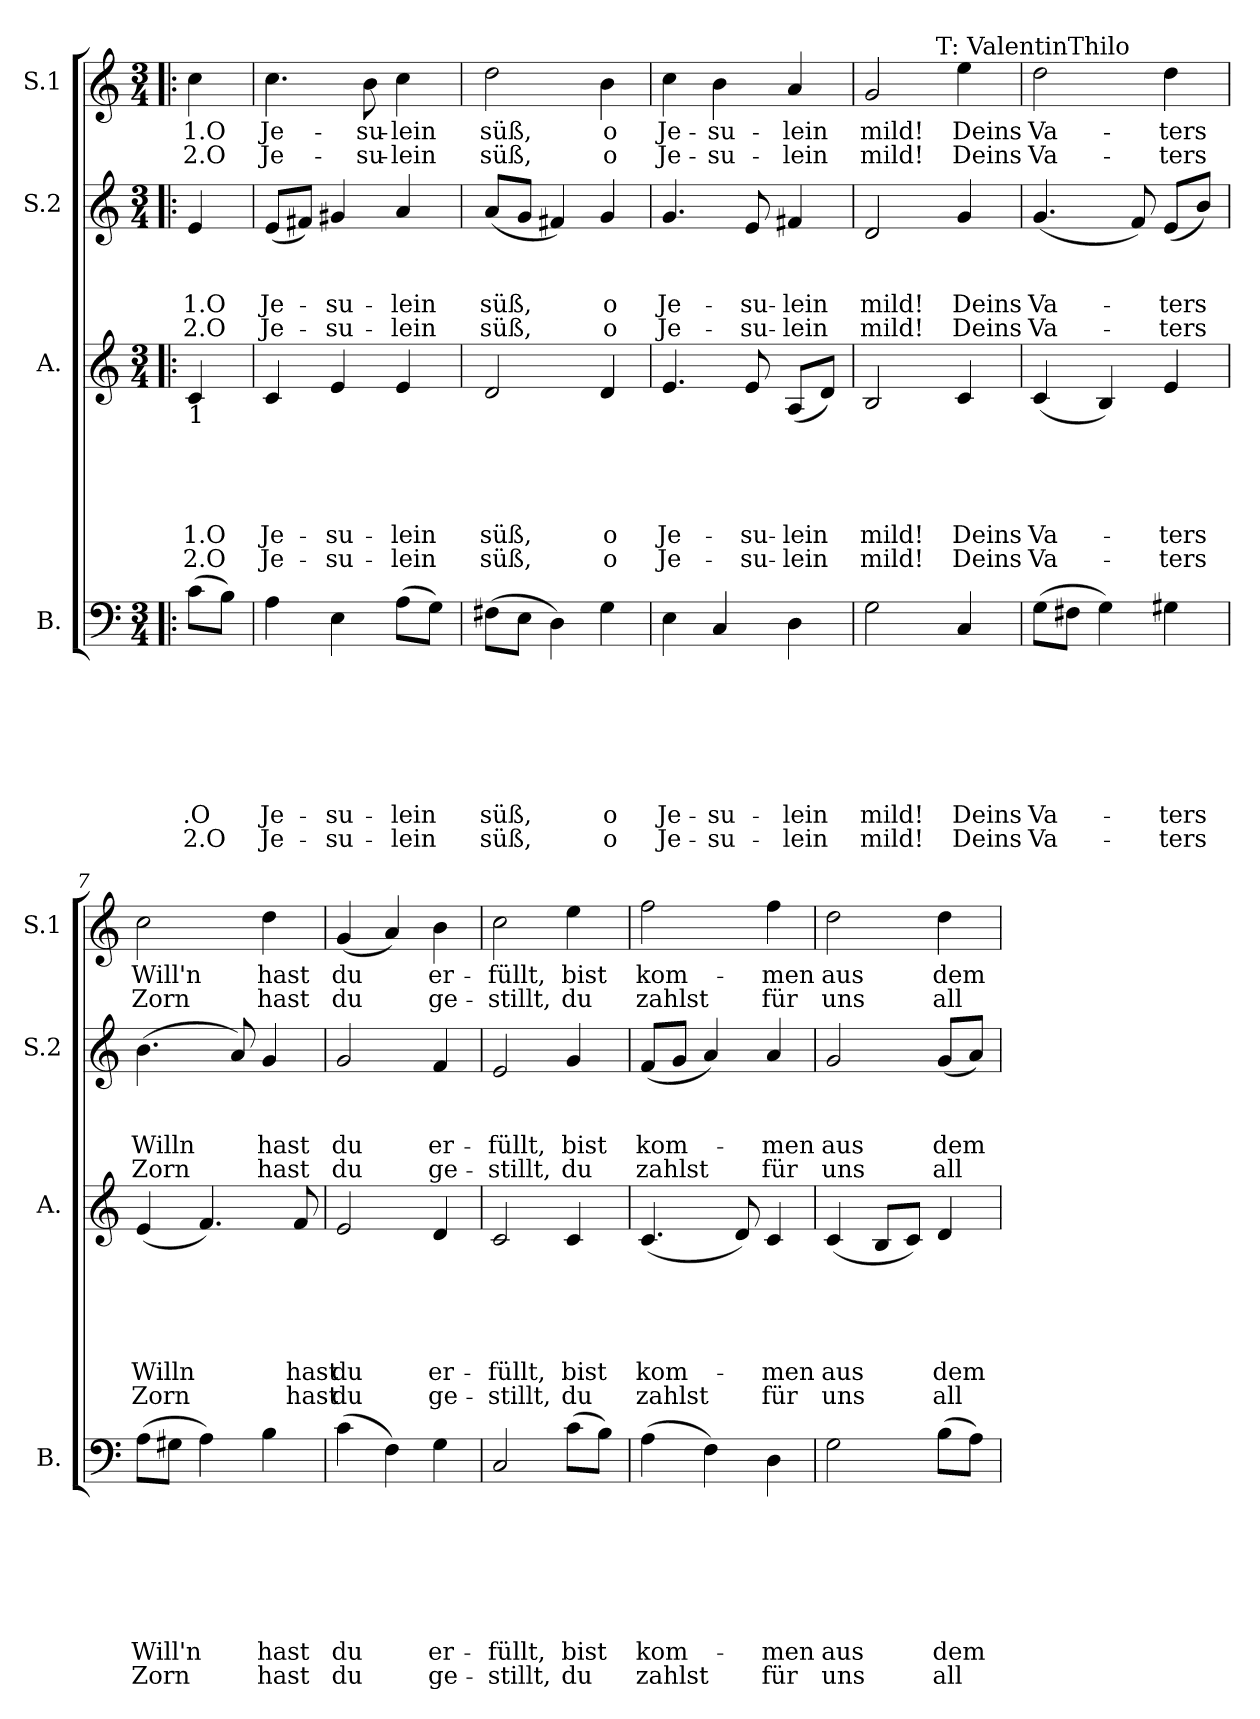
**kern	**text	**text	**text	**text	**text	**text	**text	**text	**kern	**text	**text	**text	**text	**text	**text	**kern	**text	**text	**text	**text	**kern	**text	**text
*part4	*part4	*part4	*part4	*part4	*part4	*part4	*part4	*part4	*part3	*part3	*part3	*part3	*part3	*part3	*part3	*part2	*part2	*part2	*part2	*part2	*part1	*part1	*part1
*staff4	*staff4	*staff4	*staff4	*staff4	*staff4	*staff4	*staff4	*staff4	*staff3	*staff3	*staff3	*staff3	*staff3	*staff3	*staff3	*staff2	*staff2	*staff2	*staff2	*staff2	*staff1	*staff1	*staff1
*I"B.	*	*	*	*	*	*	*	*	*I"A.	*	*	*	*	*	*	*I"S.2	*	*	*	*	*I"S.1	*	*
*I'B.	*	*	*	*	*	*	*	*	*I'A.	*	*	*	*	*	*	*I'S.2	*	*	*	*	*I'S.1	*	*
*clefF4	*	*	*	*	*	*	*	*	*clefG2	*	*	*	*	*	*	*clefG2	*	*	*	*	*clefG2	*	*
*k[]	*	*	*	*	*	*	*	*	*k[]	*	*	*	*	*	*	*k[]	*	*	*	*	*k[]	*	*
*C:	*	*	*	*	*	*	*	*	*C:	*	*	*	*	*	*	*C:	*	*	*	*	*C:	*	*
*M3/4	*	*	*	*	*	*	*	*	*M3/4	*	*	*	*	*	*	*M3/4	*	*	*	*	*M3/4	*	*
=1!|:	=1!|:	=1!|:	=1!|:	=1!|:	=1!|:	=1!|:	=1!|:	=1!|:	=1!|:	=1!|:	=1!|:	=1!|:	=1!|:	=1!|:	=1!|:	=1!|:	=1!|:	=1!|:	=1!|:	=1!|:	=1!|:	=1!|:	=1!|:
!	!	!	!	!	!	!	!	!	!LO:TX:b:t=1	!	!	!	!	!	!	!	!	!	!	!	!	!	!
!	!	!	!	!	!	!	!LO:LY:b	!LO:LY:b	!	!	!	!	!	!LO:LY:b	!LO:LY:b	!	!	!	!LO:LY:b	!LO:LY:b	!	!LO:LY:b	!LO:LY:b
(>8c\L	.	.	.	.	.	.	.O	2.O	4c/	.	.	.	.	1.O	2.O	4e/	.	.	1.O	2.O	4cc\	1.O	2.O
8B\J)	.	.	.	.	.	.	.	.	.	.	.	.	.	.	.	.	.	.	.	.	.	.	.
=2	=2	=2	=2	=2	=2	=2	=2	=2	=2	=2	=2	=2	=2	=2	=2	=2	=2	=2	=2	=2	=2	=2	=2
!	!	!	!	!	!	!	!LO:LY:b	!LO:LY:b	!	!	!	!	!	!LO:LY:b	!LO:LY:b	!	!	!	!LO:LY:b	!LO:LY:b	!	!LO:LY:b	!LO:LY:b
4A\	.	.	.	.	.	.	Je-	Je-	4c/	.	.	.	.	Je-	Je-	(<8e/L	.	.	Je-	Je-	4.cc\	Je-	Je-
.	.	.	.	.	.	.	.	.	.	.	.	.	.	.	.	8f#X/J)	.	.	.	.	.	.	.
!	!	!	!	!	!	!	!LO:LY:b	!LO:LY:b	!	!	!	!	!	!LO:LY:b	!LO:LY:b	!	!	!	!LO:LY:b	!LO:LY:b	!	!	!
4E\	.	.	.	.	.	.	-su-	-su-	4e/	.	.	.	.	-su-	-su-	4g#X/	.	.	-su-	-su-	.	.	.
!	!	!	!	!	!	!	!	!	!	!	!	!	!	!	!	!	!	!	!	!	!	!LO:LY:b	!LO:LY:b
.	.	.	.	.	.	.	.	.	.	.	.	.	.	.	.	.	.	.	.	.	8b\	-su-	-su-
!	!	!	!	!	!	!	!LO:LY:b	!LO:LY:b	!	!	!	!	!	!LO:LY:b	!LO:LY:b	!	!	!	!LO:LY:b	!LO:LY:b	!	!LO:LY:b	!LO:LY:b
(>8A\L	.	.	.	.	.	.	-lein	-lein	4e/	.	.	.	.	-lein	-lein	4a/	.	.	-lein	-lein	4cc\	-lein	-lein
8G\J)	.	.	.	.	.	.	.	.	.	.	.	.	.	.	.	.	.	.	.	.	.	.	.
=3	=3	=3	=3	=3	=3	=3	=3	=3	=3	=3	=3	=3	=3	=3	=3	=3	=3	=3	=3	=3	=3	=3	=3
!	!	!	!	!	!	!	!LO:LY:b	!LO:LY:b	!	!	!	!	!	!LO:LY:b	!LO:LY:b	!	!	!	!LO:LY:b	!LO:LY:b	!	!LO:LY:b	!LO:LY:b
(>8F#X\L	.	.	.	.	.	.	süß,	süß,	2d/	.	.	.	.	süß,	süß,	(<8a/L	.	.	süß,	süß,	2dd\	süß,	süß,
8E\J	.	.	.	.	.	.	.	.	.	.	.	.	.	.	.	8g/J	.	.	.	.	.	.	.
4D\)	.	.	.	.	.	.	.	.	.	.	.	.	.	.	.	4f#X/)	.	.	.	.	.	.	.
!	!	!	!	!	!	!	!LO:LY:b	!LO:LY:b	!	!	!	!	!	!LO:LY:b	!LO:LY:b	!	!	!	!LO:LY:b	!LO:LY:b	!	!LO:LY:b	!LO:LY:b
4G\	.	.	.	.	.	.	o	o	4d/	.	.	.	.	o	o	4g/	.	.	o	o	4b\	o	o
=4	=4	=4	=4	=4	=4	=4	=4	=4	=4	=4	=4	=4	=4	=4	=4	=4	=4	=4	=4	=4	=4	=4	=4
!	!	!	!	!	!	!	!LO:LY:b	!LO:LY:b	!	!	!	!	!	!LO:LY:b	!LO:LY:b	!	!	!	!LO:LY:b	!LO:LY:b	!	!LO:LY:b	!LO:LY:b
4E\	.	.	.	.	.	.	Je-	Je-	4.e/	.	.	.	.	Je-	Je-	4.g/	.	.	Je-	Je-	4cc\	Je-	Je-
!	!	!	!	!	!	!	!LO:LY:b	!LO:LY:b	!	!	!	!	!	!	!	!	!	!	!	!	!	!LO:LY:b	!LO:LY:b
4C/	.	.	.	.	.	.	-su-	-su-	.	.	.	.	.	.	.	.	.	.	.	.	4b\	-su-	-su-
!	!	!	!	!	!	!	!	!	!	!	!	!	!	!LO:LY:b	!LO:LY:b	!	!	!	!LO:LY:b	!LO:LY:b	!	!	!
.	.	.	.	.	.	.	.	.	8e/	.	.	.	.	-su-	-su-	8e/	.	.	-su-	-su-	.	.	.
!	!	!	!	!	!	!	!LO:LY:b	!LO:LY:b	!	!	!	!	!	!LO:LY:b	!LO:LY:b	!	!	!	!LO:LY:b	!LO:LY:b	!	!LO:LY:b	!LO:LY:b
4D\	.	.	.	.	.	.	-lein	-lein	(<8A/L	.	.	.	.	-lein	-lein	4f#X/	.	.	-lein	-lein	4a/	-lein	-lein
.	.	.	.	.	.	.	.	.	8d/J)	.	.	.	.	.	.	.	.	.	.	.	.	.	.
=5	=5	=5	=5	=5	=5	=5	=5	=5	=5	=5	=5	=5	=5	=5	=5	=5	=5	=5	=5	=5	=5	=5	=5
!	!	!	!	!	!	!	!LO:LY:b	!LO:LY:b	!	!	!	!	!	!LO:LY:b	!LO:LY:b	!	!	!	!LO:LY:b	!LO:LY:b	!	!LO:LY:b	!LO:LY:b
*	*	*	*	*	*	*	*	*	*	*	*	*	*	*	*	*	*	*	*	*	*^	*	*
2G\	.	.	.	.	.	.	mild!	mild!	2B/	.	.	.	.	mild!	mild!	2d/	.	.	mild!	mild!	2g/	4..ryy	mild!	mild!
!	!	!	!	!	!	!	!	!	!	!	!	!	!	!	!	!	!	!	!	!	!	!LO:TX:a:t=T&colon; ValentinThilo	!	!
.	.	.	.	.	.	.	.	.	.	.	.	.	.	.	.	.	.	.	.	.	.	4ryy	.	.
!	!	!	!	!	!	!	!LO:LY:b	!LO:LY:b	!	!	!	!	!	!LO:LY:b	!LO:LY:b	!	!	!	!LO:LY:b	!LO:LY:b	!	!	!LO:LY:b	!LO:LY:b
4C/	.	.	.	.	.	.	Deins	Deins	4c/	.	.	.	.	Deins	Deins	4g/	.	.	Deins	Deins	4ee\	.	Deins	Deins
.	.	.	.	.	.	.	.	.	.	.	.	.	.	.	.	.	.	.	.	.	.	16ryy	.	.
=6	=6	=6	=6	=6	=6	=6	=6	=6	=6	=6	=6	=6	=6	=6	=6	=6	=6	=6	=6	=6	=6	=6	=6	=6
!	!	!	!	!	!	!	!LO:LY:b	!LO:LY:b	!	!	!	!	!	!LO:LY:b	!LO:LY:b	!	!	!	!LO:LY:b	!LO:LY:b	!	!	!LO:LY:b	!LO:LY:b
*	*	*	*	*	*	*	*	*	*	*	*	*	*	*	*	*	*	*	*	*	*v	*v	*	*
(>8G\L	.	.	.	.	.	.	Va-	Va-	(<4c/	.	.	.	.	Va-	Va-	(<4.g/	.	.	Va-	Va-	2dd\	Va-	Va-
8F#X\J	.	.	.	.	.	.	.	.	.	.	.	.	.	.	.	.	.	.	.	.	.	.	.
4G\)	.	.	.	.	.	.	.	.	4B/)	.	.	.	.	.	.	.	.	.	.	.	.	.	.
.	.	.	.	.	.	.	.	.	.	.	.	.	.	.	.	8f/)	.	.	.	.	.	.	.
!	!	!	!	!	!	!	!LO:LY:b	!LO:LY:b	!	!	!	!	!	!LO:LY:b	!LO:LY:b	!	!	!	!LO:LY:b	!LO:LY:b	!	!LO:LY:b	!LO:LY:b
4G#X\	.	.	.	.	.	.	-ters	-ters	4e/	.	.	.	.	-ters	-ters	(<8e/L	.	.	-ters	-ters	4dd\	-ters	-ters
.	.	.	.	.	.	.	.	.	.	.	.	.	.	.	.	8b/J)	.	.	.	.	.	.	.
!!LO:LB:g=z
=7	=7	=7	=7	=7	=7	=7	=7	=7	=7	=7	=7	=7	=7	=7	=7	=7	=7	=7	=7	=7	=7	=7	=7
!	!	!	!	!	!	!	!LO:LY:b	!LO:LY:b	!	!	!	!	!	!LO:LY:b	!LO:LY:b	!	!	!	!LO:LY:b	!LO:LY:b	!	!LO:LY:b	!LO:LY:b
(>8A\L	.	.	.	.	.	.	Will'n	Zorn	(<4e/	.	.	.	.	Willn	Zorn	(>4.b\	.	.	Willn	Zorn	2cc\	Will'n	Zorn
8G#X\J	.	.	.	.	.	.	.	.	.	.	.	.	.	.	.	.	.	.	.	.	.	.	.
4A\)	.	.	.	.	.	.	.	.	4.f/)	.	.	.	.	.	.	.	.	.	.	.	.	.	.
.	.	.	.	.	.	.	.	.	.	.	.	.	.	.	.	8a/)	.	.	.	.	.	.	.
!	!	!	!	!	!	!	!LO:LY:b	!LO:LY:b	!	!	!	!	!	!	!	!	!	!	!LO:LY:b	!LO:LY:b	!	!LO:LY:b	!LO:LY:b
4B\	.	.	.	.	.	.	hast	hast	.	.	.	.	.	.	.	4g/	.	.	hast	hast	4dd\	hast	hast
!	!	!	!	!	!	!	!	!	!	!	!	!	!	!LO:LY:b	!LO:LY:b	!	!	!	!	!	!	!	!
.	.	.	.	.	.	.	.	.	8f/	.	.	.	.	hast	hast	.	.	.	.	.	.	.	.
=8	=8	=8	=8	=8	=8	=8	=8	=8	=8	=8	=8	=8	=8	=8	=8	=8	=8	=8	=8	=8	=8	=8	=8
!	!	!	!	!	!	!	!LO:LY:b	!LO:LY:b	!	!	!	!	!	!LO:LY:b	!LO:LY:b	!	!	!	!LO:LY:b	!LO:LY:b	!	!LO:LY:b	!LO:LY:b
(>4c\	.	.	.	.	.	.	du	du	2e/	.	.	.	.	du	du	2g/	.	.	du	du	(<4g/	du	du
4F\)	.	.	.	.	.	.	.	.	.	.	.	.	.	.	.	.	.	.	.	.	4a/)	.	.
!	!	!	!	!	!	!	!LO:LY:b	!LO:LY:b	!	!	!	!	!	!LO:LY:b	!LO:LY:b	!	!	!	!LO:LY:b	!LO:LY:b	!	!LO:LY:b	!LO:LY:b
4G\	.	.	.	.	.	.	er-	ge-	4d/	.	.	.	.	er-	ge-	4f/	.	.	er-	ge-	4b\	er-	ge-
=9	=9	=9	=9	=9	=9	=9	=9	=9	=9	=9	=9	=9	=9	=9	=9	=9	=9	=9	=9	=9	=9	=9	=9
!	!	!	!	!	!	!	!LO:LY:b	!LO:LY:b	!	!	!	!	!	!LO:LY:b	!LO:LY:b	!	!	!	!LO:LY:b	!LO:LY:b	!	!LO:LY:b	!LO:LY:b
2C/	.	.	.	.	.	.	-füllt,	-stillt,	2c/	.	.	.	.	-füllt,	-stillt,	2e/	.	.	-füllt,	-stillt,	2cc\	-füllt,	-stillt,
!	!	!	!	!	!	!	!LO:LY:b	!LO:LY:b	!	!	!	!	!	!LO:LY:b	!LO:LY:b	!	!	!	!LO:LY:b	!LO:LY:b	!	!LO:LY:b	!LO:LY:b
(>8c\L	.	.	.	.	.	.	bist	du	4c/	.	.	.	.	bist	du	4g/	.	.	bist	du	4ee\	bist	du
8B\J)	.	.	.	.	.	.	.	.	.	.	.	.	.	.	.	.	.	.	.	.	.	.	.
=10	=10	=10	=10	=10	=10	=10	=10	=10	=10	=10	=10	=10	=10	=10	=10	=10	=10	=10	=10	=10	=10	=10	=10
!	!	!	!	!	!	!	!LO:LY:b	!LO:LY:b	!	!	!	!	!	!LO:LY:b	!LO:LY:b	!	!	!	!LO:LY:b	!LO:LY:b	!	!LO:LY:b	!LO:LY:b
(>4A\	.	.	.	.	.	.	kom-	zahlst	(<4.c/	.	.	.	.	kom-	zahlst	(<8f/L	.	.	kom-	zahlst	2ff\	kom-	zahlst
.	.	.	.	.	.	.	.	.	.	.	.	.	.	.	.	8g/J	.	.	.	.	.	.	.
4F\)	.	.	.	.	.	.	.	.	.	.	.	.	.	.	.	4a/)	.	.	.	.	.	.	.
.	.	.	.	.	.	.	.	.	8d/)	.	.	.	.	.	.	.	.	.	.	.	.	.	.
!	!	!	!	!	!	!	!LO:LY:b	!LO:LY:b	!	!	!	!	!	!LO:LY:b	!LO:LY:b	!	!	!	!LO:LY:b	!LO:LY:b	!	!LO:LY:b	!LO:LY:b
4D\	.	.	.	.	.	.	-men	für	4c/	.	.	.	.	-men	für	4a/	.	.	-men	für	4ff\	-men	für
=11	=11	=11	=11	=11	=11	=11	=11	=11	=11	=11	=11	=11	=11	=11	=11	=11	=11	=11	=11	=11	=11	=11	=11
!	!	!	!	!	!	!	!LO:LY:b	!LO:LY:b	!	!	!	!	!	!LO:LY:b	!LO:LY:b	!	!	!	!LO:LY:b	!LO:LY:b	!	!LO:LY:b	!LO:LY:b
2G\	.	.	.	.	.	.	aus	uns	(<4c/	.	.	.	.	aus	uns	2g/	.	.	aus	uns	2dd\	aus	uns
.	.	.	.	.	.	.	.	.	8B/L	.	.	.	.	.	.	.	.	.	.	.	.	.	.
.	.	.	.	.	.	.	.	.	8c/J)	.	.	.	.	.	.	.	.	.	.	.	.	.	.
!	!	!	!	!	!	!	!LO:LY:b	!LO:LY:b	!	!	!	!	!	!LO:LY:b	!LO:LY:b	!	!	!	!LO:LY:b	!LO:LY:b	!	!LO:LY:b	!LO:LY:b
(>8B\L	.	.	.	.	.	.	dem	all	4d/	.	.	.	.	dem	all	(<8g/L	.	.	dem	all	4dd\	dem	all
8A\J)	.	.	.	.	.	.	.	.	.	.	.	.	.	.	.	8a/J)	.	.	.	.	.	.	.
=	=	=	=	=	=	=	=	=	=	=	=	=	=	=	=	=	=	=	=	=	=	=	=
*-	*-	*-	*-	*-	*-	*-	*-	*-	*-	*-	*-	*-	*-	*-	*-	*-	*-	*-	*-	*-	*-	*-	*-
